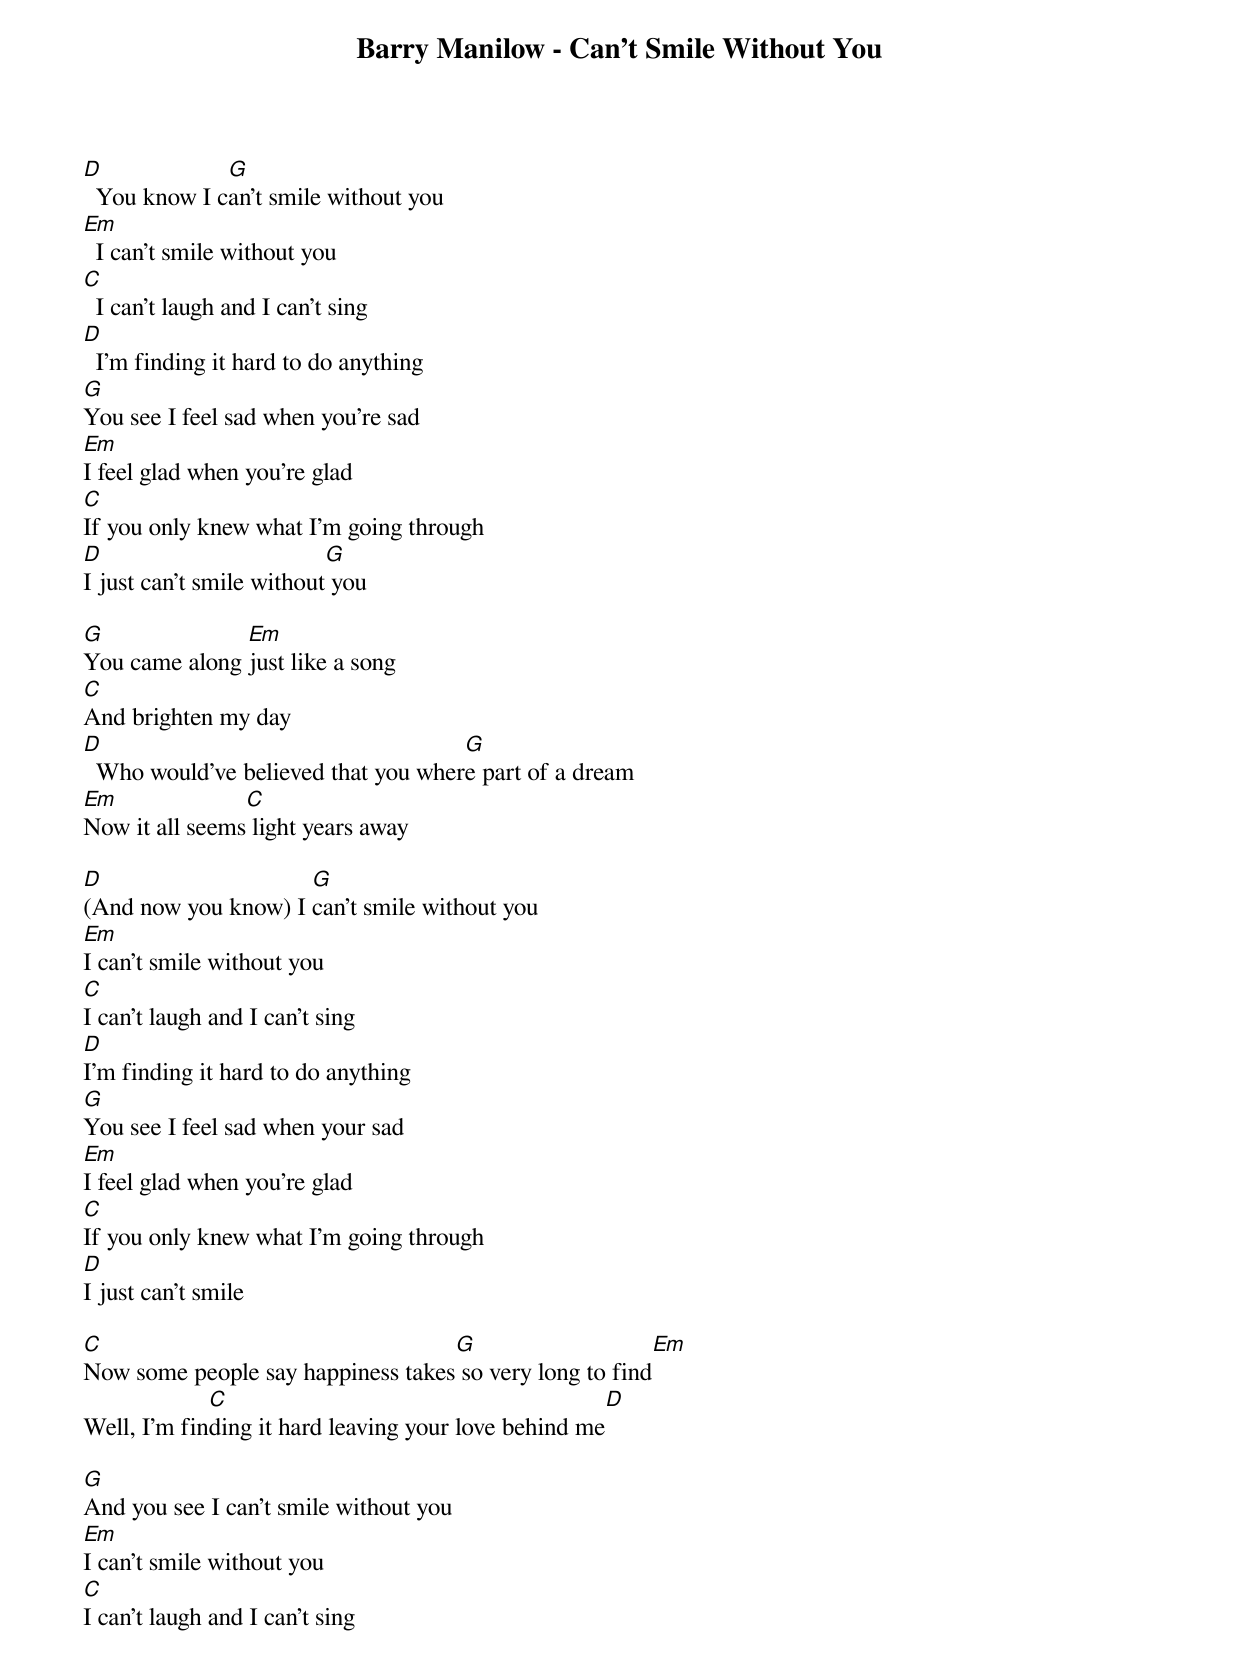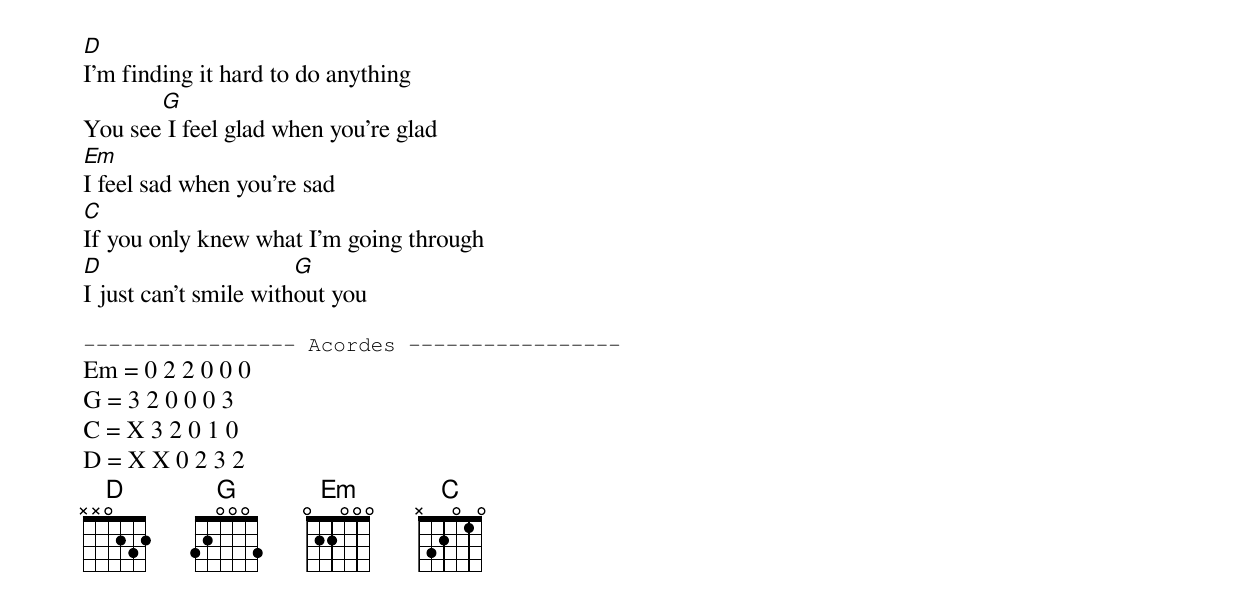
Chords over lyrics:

Barry Manilow - Can't Smile Without You

D             G
  You know I can't smile without you
Em
  I can't smile without you
C
  I can't laugh and I can't sing
D
  I'm finding it hard to do anything
G
You see I feel sad when you're sad
Em
I feel glad when you're glad
C
If you only knew what I'm going through
D                         G
I just can't smile without you

G              Em
You came along just like a song
C
And brighten my day
D                                    G
  Who would've believed that you where part of a dream
Em              C
Now it all seems light years away

D                    G
(And now you know) I can't smile without you
Em
I can't smile without you
C
I can't laugh and I can't sing
D
I'm finding it hard to do anything
G
You see I feel sad when your sad
Em
I feel glad when you're glad
C
If you only knew what I'm going through
D
I just can't smile

C                                  G                          Em
Now some people say happiness takes so very long to find
             C                                        D
Well, I'm finding it hard leaving your love behind me

G
And you see I can't smile without you
Em
I can't smile without you
C
I can't laugh and I can't sing
D
I'm finding it hard to do anything
       G
You see I feel glad when you're glad
Em
I feel sad when you're sad
C
If you only knew what I'm going through
D                      G
I just can't smile without you

----------------- Acordes -----------------
Em = 0 2 2 0 0 0
G = 3 2 0 0 0 3
C = X 3 2 0 1 0
D = X X 0 2 3 2
